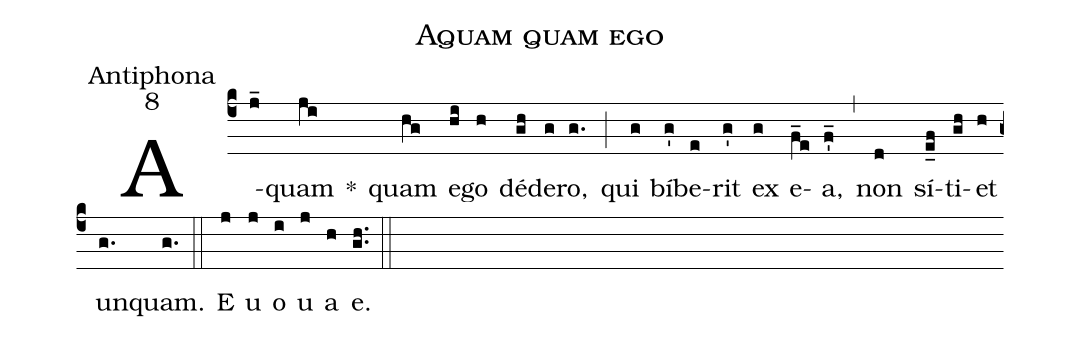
name:Aquam quam ego;
office-part:Antiphona;
mode:8;
%%
(c4) A(j_)quam(ji) *() quam(hg) e(hi)go(h) dé(gh)de(g)ro,(g.) (;) qui(g) bí(g')be(e)rit(g') ex(g) e(f_e)a,(f'_) (,) non(d) sí(e_f)ti(gh)et(h) un(g.)quam.(g.) (::) E(j) u(j) o(i) u(j) a(h) e.(g.h.) (::)
